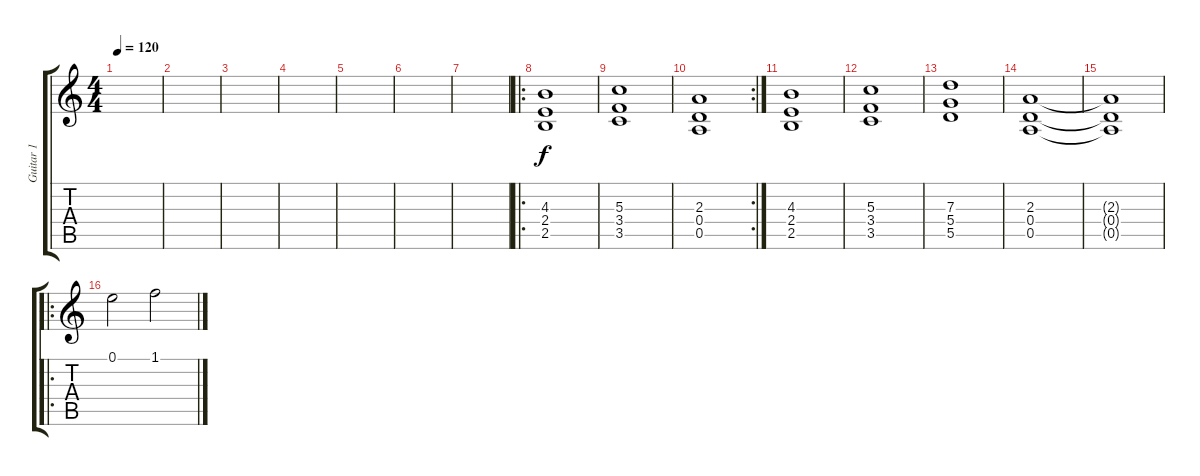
\track ("Guitar 1" "Guitar 1") {instrument distortionguitar}
\staff {score tabs}
\tuning (E4 B3 G3 D3 A2 D2) {hide}
\ts (4 4)
\tempo 120
\tempo 96
\tempo 120
\clef g2
\ks c
|
|
|
|
|
|
|
\ro
(4.3 2.4 2.5).1 |
(5.3 3.4 3.5).1 |
\rc 2
(2.3 0.4 0.5).1 |
(4.3 2.4 2.5).1 |
(5.3 3.4 3.5).1 |
(7.3 5.4 5.5).1 |
(2.3 0.4 0.5).1 |
(2.3{t} 0.4{t} 0.5{t}).1{instrument electricguitarmuted} |
\ro
0.1.2 1.1.2
